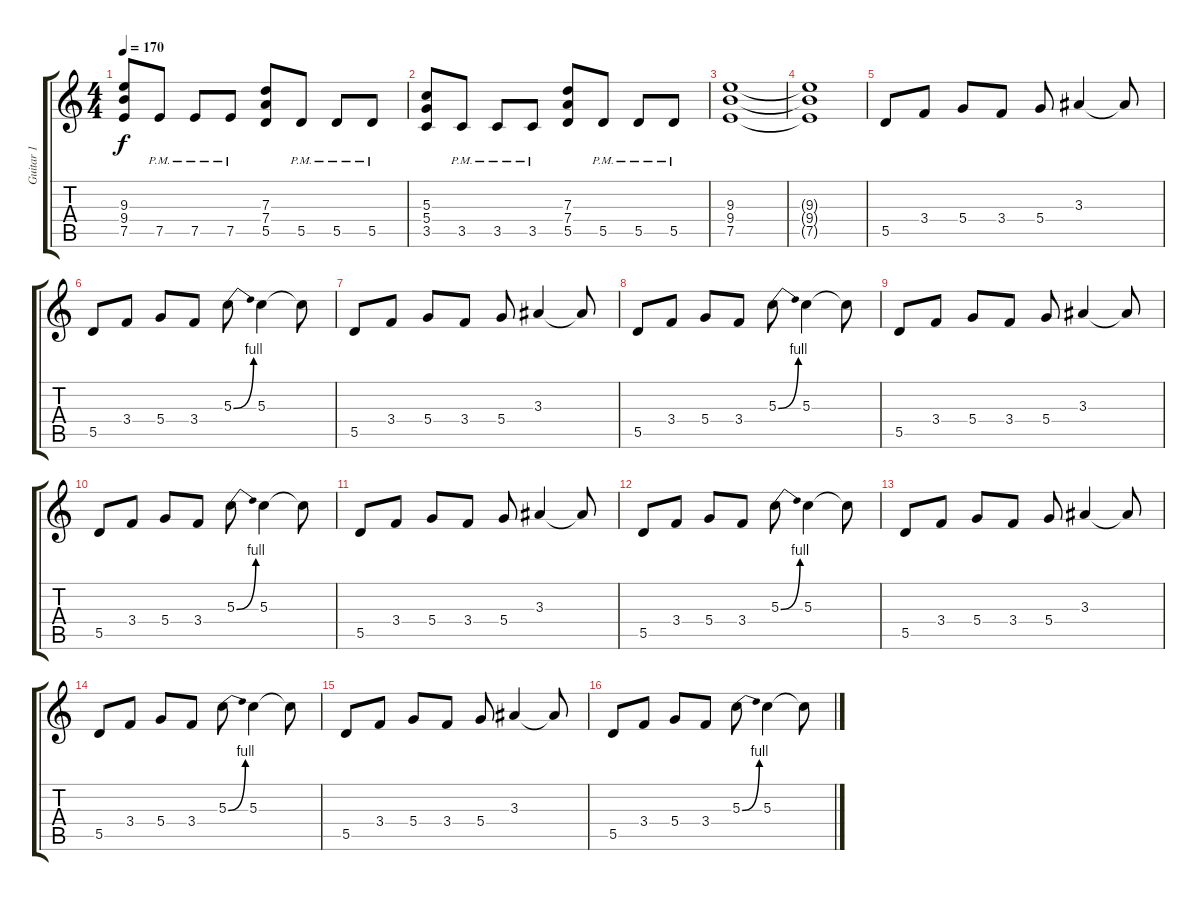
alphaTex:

\track ("Guitar 1" "Guitar 1") {instrument distortionguitar}
\staff {score tabs}
\tuning (E4 B3 G3 D3 A2 E2) {hide}
\ts (4 4)
\tempo 170
\clef g2
\ks c
(9.3 9.4 7.5).8{dy f} 7.5{pm}.8 7.5{pm}.8 7.5{pm}.8 (7.3 7.4 5.5).8 5.5{pm}.8 5.5{pm}.8 5.5{pm}.8 |
(5.3 5.4 3.5).8 3.5{pm}.8 3.5{pm}.8 3.5{pm}.8 (7.3 7.4 5.5).8 5.5{pm}.8 5.5{pm}.8 5.5{pm}.8 |
(9.3 9.4 7.5).1 |
(9.3{t} 9.4{t} 7.5{t}).1 |
5.5.8 3.4.8 5.4.8 3.4.8 5.4.8 3.3.4 3.3{t}.8 |
5.5.8 3.4.8 5.4.8 3.4.8 5.3{be (bend 0 0 60 4)}.8 5.3.4 5.3{t}.8 |
5.5.8 3.4.8 5.4.8 3.4.8 5.4.8 3.3.4 3.3{t}.8 |
5.5.8 3.4.8 5.4.8 3.4.8 5.3{be (bend 0 0 60 4)}.8 5.3.4 5.3{t}.8 |
5.5.8 3.4.8 5.4.8 3.4.8 5.4.8 3.3.4 3.3{t}.8 |
5.5.8 3.4.8 5.4.8 3.4.8 5.3{be (bend 0 0 60 4)}.8 5.3.4 5.3{t}.8 |
5.5.8 3.4.8 5.4.8 3.4.8 5.4.8 3.3.4 3.3{t}.8 |
5.5.8 3.4.8 5.4.8 3.4.8 5.3{be (bend 0 0 60 4)}.8 5.3.4 5.3{t}.8 |
5.5.8 3.4.8 5.4.8 3.4.8 5.4.8 3.3.4 3.3{t}.8 |
5.5.8 3.4.8 5.4.8 3.4.8 5.3{be (bend 0 0 60 4)}.8 5.3.4 5.3{t}.8 |
5.5.8 3.4.8 5.4.8 3.4.8 5.4.8 3.3.4 3.3{t}.8 |
5.5.8 3.4.8 5.4.8 3.4.8 5.3{be (bend 0 0 60 4)}.8 5.3.4 5.3{t}.8
